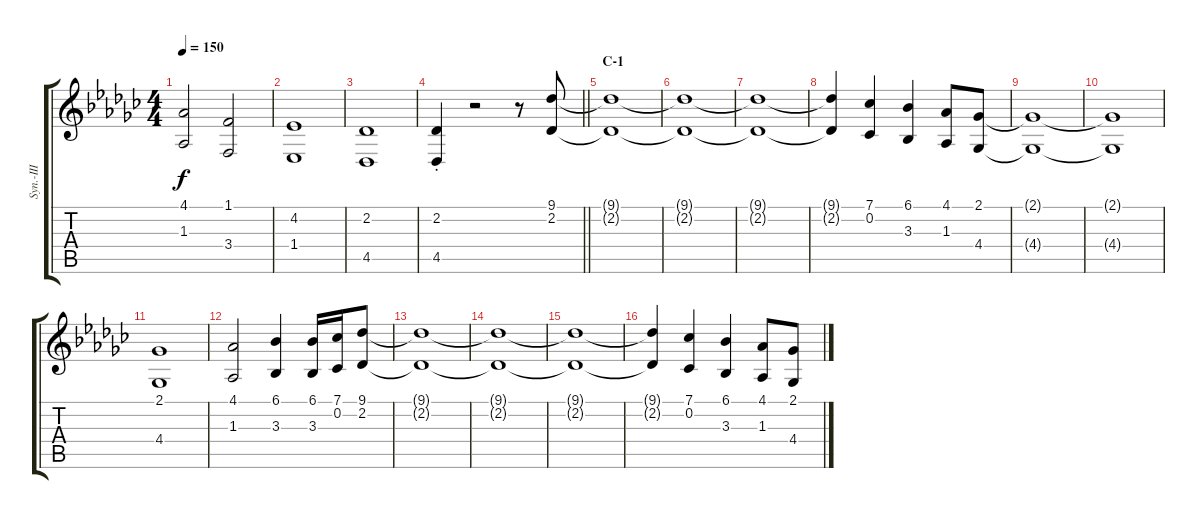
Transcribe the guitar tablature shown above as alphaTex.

\track ("Syn.-III" "Syn.-III") {instrument lead1square}
\staff {score tabs}
\tuning (E4 B3 G3 D3 A2 E2) {hide}
\ts (4 4)
\tempo 150
\clef g2
\ks gb
(4.1 1.3).2{dy f} (1.1 3.4).2 |
(4.2 1.4).1 |
(2.2 4.5).1 |
\barLineRight lightlight
(2.2{st} 4.5).4 r.2 r.8 (9.1 2.2).8 |
\section ("" "C-1")
(9.1{t} 2.2{t}).1 |
(9.1{t} 2.2{t}).1 |
(9.1{t} 2.2{t}).1 |
(9.1{t} 2.2{t}).4 (7.1 0.2).4 (6.1 3.3).4 (4.1 1.3).8 (2.1 4.4).8 |
(2.1{t} 4.4{t}).1 |
(2.1{t} 4.4{t}).1 |
(2.1 4.4).1 |
(4.1 1.3).2 (6.1 3.3).4 (6.1 3.3).16 (7.1 0.2).16 (9.1 2.2).8 |
(9.1{t} 2.2{t}).1 |
(9.1{t} 2.2{t}).1 |
(9.1{t} 2.2{t}).1 |
(9.1{t} 2.2{t}).4 (7.1 0.2).4 (6.1 3.3).4 (4.1 1.3).8 (2.1 4.4).8
